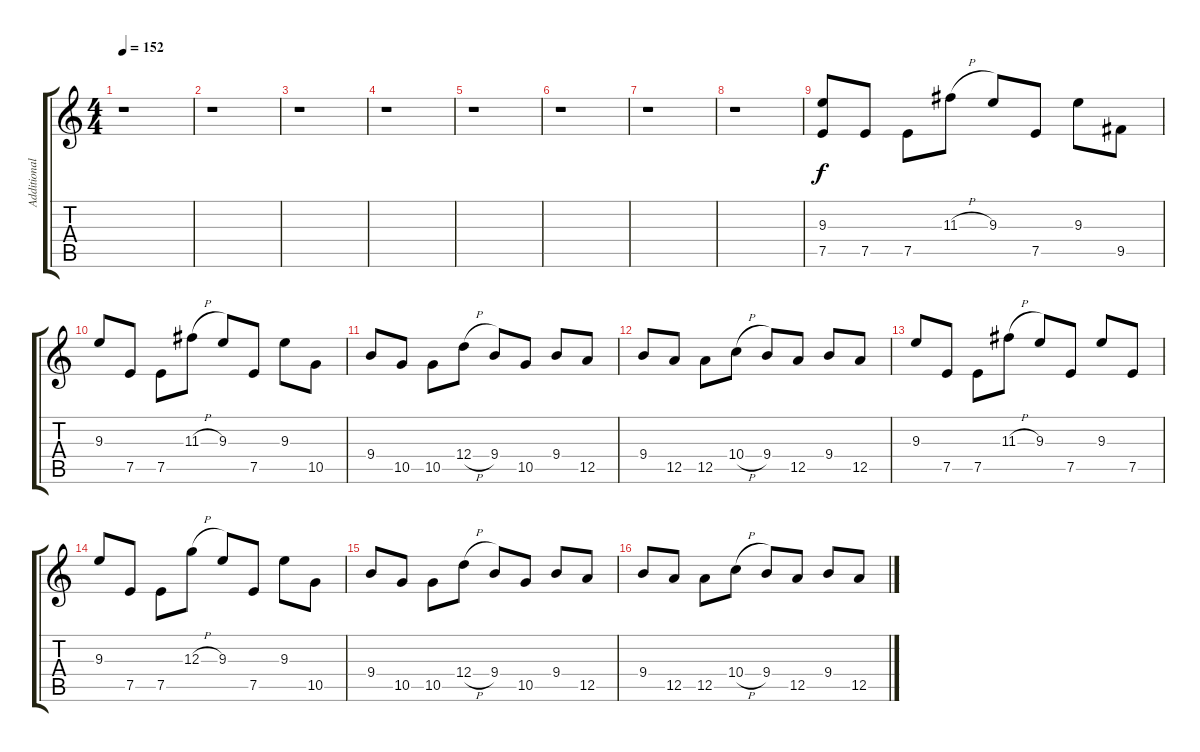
\track ("Additional Disto. Gtr." "Additional") {instrument distortionguitar}
\staff {score tabs}
\tuning (E4 B3 G3 D3 A2 E2) {hide}
\ts (4 4)
\tempo 152
\clef g2
\ks c
r.1{dy f instrument distortionguitar} |
r.1 |
r.1 |
r.1 |
r.1 |
r.1 |
r.1 |
r.1 |
(9.3 7.5).8 7.5.8 7.5.8 11.3{h}.8 9.3.8 7.5.8 9.3.8 9.5.8 |
9.3.8 7.5.8 7.5.8 11.3{h}.8 9.3.8 7.5.8 9.3.8 10.5.8 |
9.4.8 10.5.8 10.5.8 12.4{h}.8 9.4.8 10.5.8 9.4.8 12.5.8 |
9.4.8 12.5.8 12.5.8 10.4{h}.8 9.4.8 12.5.8 9.4.8 12.5.8 |
9.3.8 7.5.8 7.5.8 11.3{h}.8 9.3.8 7.5.8 9.3.8 7.5.8 |
9.3.8 7.5.8 7.5.8 12.3{h}.8 9.3.8 7.5.8 9.3.8 10.5.8 |
9.4.8 10.5.8 10.5.8 12.4{h}.8 9.4.8 10.5.8 9.4.8 12.5.8 |
9.4.8 12.5.8 12.5.8 10.4{h}.8 9.4.8 12.5.8 9.4.8 12.5.8
